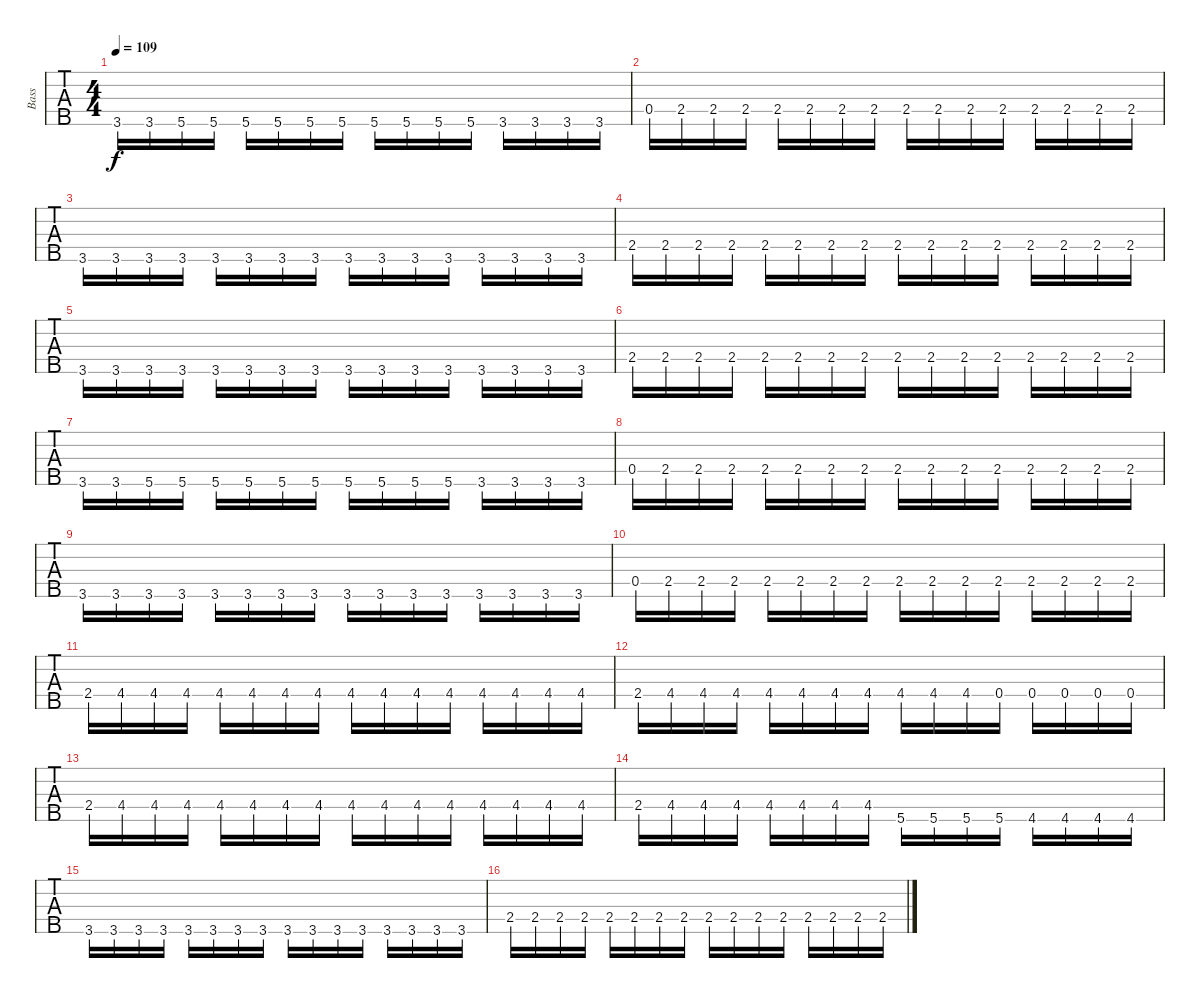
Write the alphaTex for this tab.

\track ("Bass" "Bass") {instrument electricbassfinger}
\staff {tabs}
\tuning (G2 D2 A1 E1 B0) {hide}
\ts (4 4)
\tempo 109
\clef f4
\ks f#minor
3.5.16{dy f} 3.5.16 5.5.16 5.5.16 5.5.16 5.5.16 5.5.16 5.5.16 5.5.16 5.5.16 5.5.16 5.5.16 3.5.16 3.5.16 3.5.16 3.5.16 |
0.4.16 2.4.16 2.4.16 2.4.16 2.4.16 2.4.16 2.4.16 2.4.16 2.4.16 2.4.16 2.4.16 2.4.16 2.4.16 2.4.16 2.4.16 2.4.16 |
3.5.16 3.5.16 3.5.16 3.5.16 3.5.16 3.5.16 3.5.16 3.5.16 3.5.16 3.5.16 3.5.16 3.5.16 3.5.16 3.5.16 3.5.16 3.5.16 |
2.4.16 2.4.16 2.4.16 2.4.16 2.4.16 2.4.16 2.4.16 2.4.16 2.4.16 2.4.16 2.4.16 2.4.16 2.4.16 2.4.16 2.4.16 2.4.16 |
3.5.16 3.5.16 3.5.16 3.5.16 3.5.16 3.5.16 3.5.16 3.5.16 3.5.16 3.5.16 3.5.16 3.5.16 3.5.16 3.5.16 3.5.16 3.5.16 |
2.4.16 2.4.16 2.4.16 2.4.16 2.4.16 2.4.16 2.4.16 2.4.16 2.4.16 2.4.16 2.4.16 2.4.16 2.4.16 2.4.16 2.4.16 2.4.16 |
3.5.16 3.5.16 5.5.16 5.5.16 5.5.16 5.5.16 5.5.16 5.5.16 5.5.16 5.5.16 5.5.16 5.5.16 3.5.16 3.5.16 3.5.16 3.5.16 |
0.4.16 2.4.16 2.4.16 2.4.16 2.4.16 2.4.16 2.4.16 2.4.16 2.4.16 2.4.16 2.4.16 2.4.16 2.4.16 2.4.16 2.4.16 2.4.16 |
3.5.16 3.5.16 3.5.16 3.5.16 3.5.16 3.5.16 3.5.16 3.5.16 3.5.16 3.5.16 3.5.16 3.5.16 3.5.16 3.5.16 3.5.16 3.5.16 |
0.4.16 2.4.16 2.4.16 2.4.16 2.4.16 2.4.16 2.4.16 2.4.16 2.4.16 2.4.16 2.4.16 2.4.16 2.4.16 2.4.16 2.4.16 2.4.16 |
2.4.16 4.4.16 4.4.16 4.4.16 4.4.16 4.4.16 4.4.16 4.4.16 4.4.16 4.4.16 4.4.16 4.4.16 4.4.16 4.4.16 4.4.16 4.4.16 |
2.4.16 4.4.16 4.4.16 4.4.16 4.4.16 4.4.16 4.4.16 4.4.16 4.4.16 4.4.16 4.4.16 0.4.16 0.4.16 0.4.16 0.4.16 0.4.16 |
2.4.16 4.4.16 4.4.16 4.4.16 4.4.16 4.4.16 4.4.16 4.4.16 4.4.16 4.4.16 4.4.16 4.4.16 4.4.16 4.4.16 4.4.16 4.4.16 |
2.4.16 4.4.16 4.4.16 4.4.16 4.4.16 4.4.16 4.4.16 4.4.16 5.5.16 5.5.16 5.5.16 5.5.16 4.5.16 4.5.16 4.5.16 4.5.16 |
3.5.16 3.5.16 3.5.16 3.5.16 3.5.16 3.5.16 3.5.16 3.5.16 3.5.16 3.5.16 3.5.16 3.5.16 3.5.16 3.5.16 3.5.16 3.5.16 |
2.4.16 2.4.16 2.4.16 2.4.16 2.4.16 2.4.16 2.4.16 2.4.16 2.4.16 2.4.16 2.4.16 2.4.16 2.4.16 2.4.16 2.4.16 2.4.16
